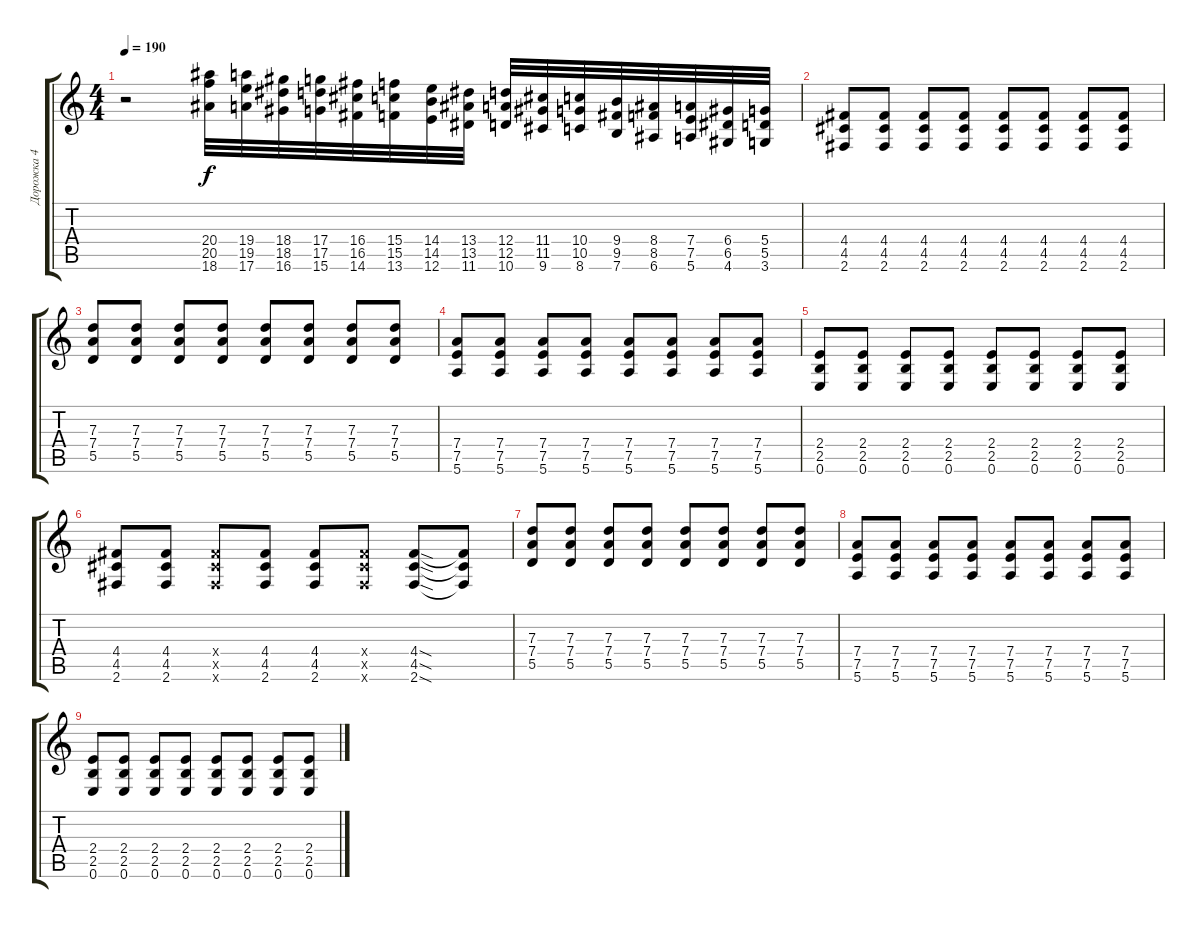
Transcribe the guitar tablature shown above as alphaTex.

\track ("Дорожка 4" "Дорожка 4") {instrument overdrivenguitar}
\staff {score tabs}
\tuning (E4 B3 G3 D3 A2 E2) {hide}
\ts (4 4)
\tempo 190
\clef g2
\ks c
r.2{dy f} (20.4 20.5 18.6).32 (19.4 19.5 17.6).32 (18.4 18.5 16.6).32 (17.4 17.5 15.6).32 (16.4 16.5 14.6).32 (15.4 15.5 13.6).32 (14.4 14.5 12.6).32 (13.4 13.5 11.6).32 (12.4 12.5 10.6).32 (11.4 11.5 9.6).32 (10.4 10.5 8.6).32 (9.4 9.5 7.6).32 (8.4 8.5 6.6).32 (7.4 7.5 5.6).32 (6.4 6.5 4.6).32 (5.4 5.5 3.6).32 |
(4.4 4.5 2.6).8{volume 16} (4.4 4.5 2.6).8 (4.4 4.5 2.6).8 (4.4 4.5 2.6).8 (4.4 4.5 2.6).8 (4.4 4.5 2.6).8 (4.4 4.5 2.6).8 (4.4 4.5 2.6).8 |
(7.3 7.4 5.5).8 (7.3 7.4 5.5).8 (7.3 7.4 5.5).8 (7.3 7.4 5.5).8 (7.3 7.4 5.5).8 (7.3 7.4 5.5).8 (7.3 7.4 5.5).8 (7.3 7.4 5.5).8 |
(7.4 7.5 5.6).8 (7.4 7.5 5.6).8 (7.4 7.5 5.6).8 (7.4 7.5 5.6).8 (7.4 7.5 5.6).8 (7.4 7.5 5.6).8 (7.4 7.5 5.6).8 (7.4 7.5 5.6).8 |
(2.4 2.5 0.6).8 (2.4 2.5 0.6).8 (2.4 2.5 0.6).8 (2.4 2.5 0.6).8 (2.4 2.5 0.6).8 (2.4 2.5 0.6).8 (2.4 2.5 0.6).8 (2.4 2.5 0.6).8 |
(4.4 4.5 2.6).8{volume 16} (4.4 4.5 2.6).8 (4.4{x} 4.5{x} 2.6{x}).8 (4.4 4.5 2.6).8 (4.4 4.5 2.6).8 (4.4{x} 4.5{x} 2.6{x}).8 (4.4{sod} 4.5{sod} 2.6{sod}).8 (4.4{t} 4.5{t} 2.6{t}).8 |
(7.3 7.4 5.5).8 (7.3 7.4 5.5).8 (7.3 7.4 5.5).8 (7.3 7.4 5.5).8 (7.3 7.4 5.5).8 (7.3 7.4 5.5).8 (7.3 7.4 5.5).8 (7.3 7.4 5.5).8 |
(7.4 7.5 5.6).8 (7.4 7.5 5.6).8 (7.4 7.5 5.6).8 (7.4 7.5 5.6).8 (7.4 7.5 5.6).8 (7.4 7.5 5.6).8 (7.4 7.5 5.6).8 (7.4 7.5 5.6).8 |
(2.4 2.5 0.6).8 (2.4 2.5 0.6).8 (2.4 2.5 0.6).8 (2.4 2.5 0.6).8 (2.4 2.5 0.6).8 (2.4 2.5 0.6).8 (2.4 2.5 0.6).8 (2.4 2.5 0.6).8
